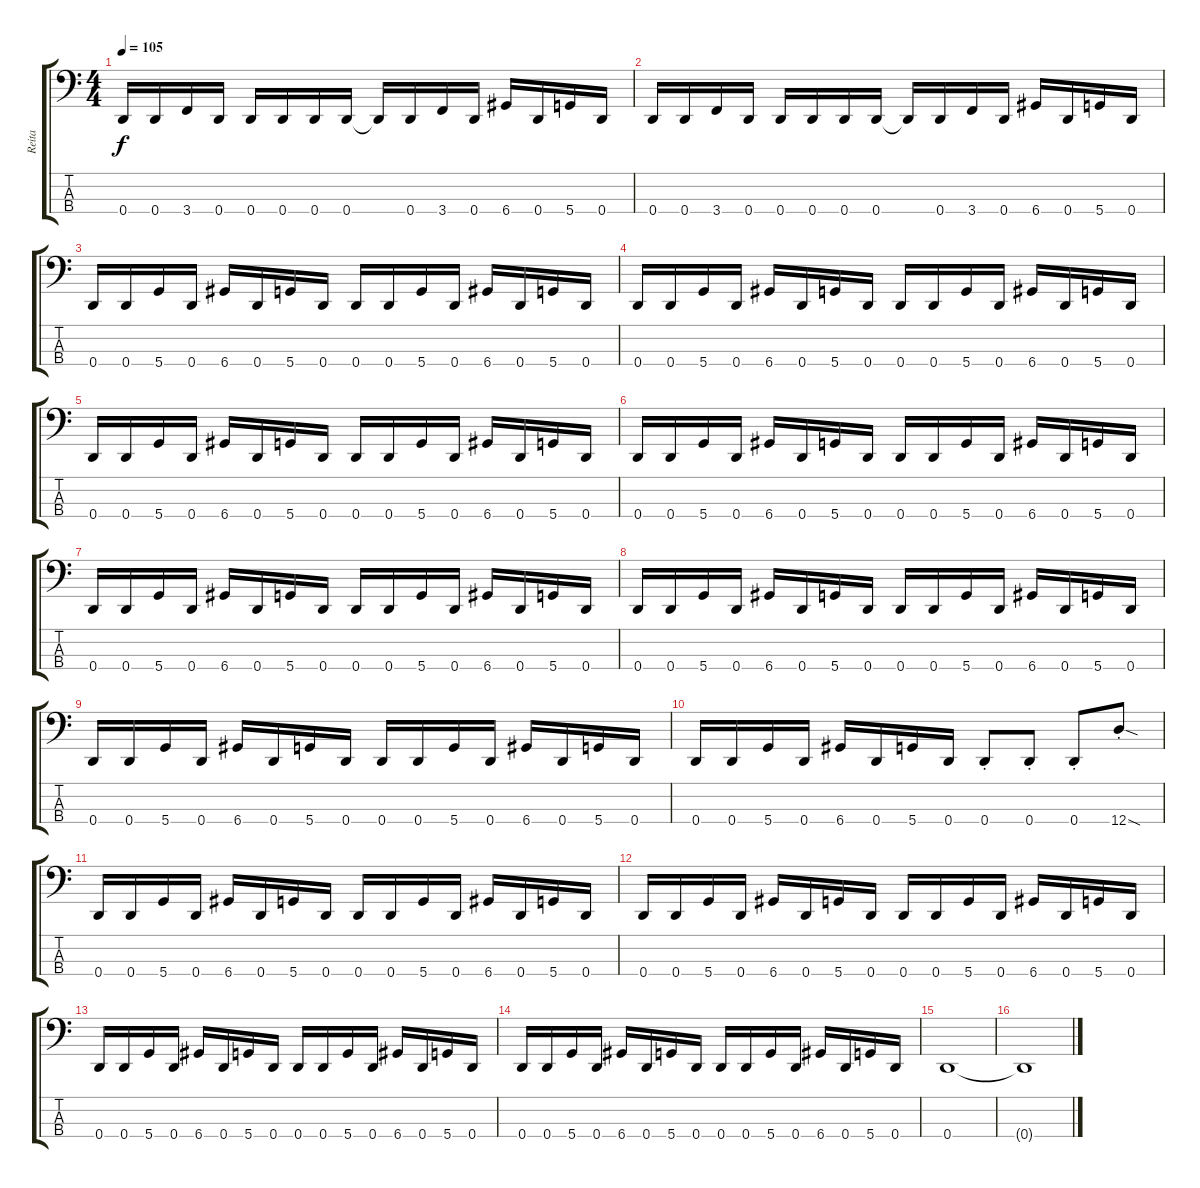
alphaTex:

\track ("Reita" "Reita") {instrument electricbasspick}
\staff {score tabs}
\tuning (F2 C2 G1 D1) {hide}
\ts (4 4)
\tempo 105
\clef f4
\ks c
0.4.16{dy f} 0.4.16 3.4.16 0.4.16 0.4.16 0.4.16 0.4.16 0.4.16 0.4{t}.16 0.4.16 3.4.16 0.4.16 6.4.16 0.4.16 5.4.16 0.4.16 |
0.4.16 0.4.16 3.4.16 0.4.16 0.4.16 0.4.16 0.4.16 0.4.16 0.4{t}.16 0.4.16 3.4.16 0.4.16 6.4.16 0.4.16 5.4.16 0.4.16 |
0.4.16 0.4.16 5.4.16 0.4.16 6.4.16 0.4.16 5.4.16 0.4.16 0.4.16 0.4.16 5.4.16 0.4.16 6.4.16 0.4.16 5.4.16 0.4.16 |
0.4.16 0.4.16 5.4.16 0.4.16 6.4.16 0.4.16 5.4.16 0.4.16 0.4.16 0.4.16 5.4.16 0.4.16 6.4.16 0.4.16 5.4.16 0.4.16 |
0.4.16 0.4.16 5.4.16 0.4.16 6.4.16 0.4.16 5.4.16 0.4.16 0.4.16 0.4.16 5.4.16 0.4.16 6.4.16 0.4.16 5.4.16 0.4.16 |
0.4.16 0.4.16 5.4.16 0.4.16 6.4.16 0.4.16 5.4.16 0.4.16 0.4.16 0.4.16 5.4.16 0.4.16 6.4.16 0.4.16 5.4.16 0.4.16 |
0.4.16 0.4.16 5.4.16 0.4.16 6.4.16 0.4.16 5.4.16 0.4.16 0.4.16 0.4.16 5.4.16 0.4.16 6.4.16 0.4.16 5.4.16 0.4.16 |
0.4.16 0.4.16 5.4.16 0.4.16 6.4.16 0.4.16 5.4.16 0.4.16 0.4.16 0.4.16 5.4.16 0.4.16 6.4.16 0.4.16 5.4.16 0.4.16 |
0.4.16 0.4.16 5.4.16 0.4.16 6.4.16 0.4.16 5.4.16 0.4.16 0.4.16 0.4.16 5.4.16 0.4.16 6.4.16 0.4.16 5.4.16 0.4.16 |
0.4.16 0.4.16 5.4.16 0.4.16 6.4.16 0.4.16 5.4.16 0.4.16 0.4{st}.8 0.4{st}.8 0.4{st}.8 12.4{sod st}.8 |
0.4.16 0.4.16 5.4.16 0.4.16 6.4.16 0.4.16 5.4.16 0.4.16 0.4.16 0.4.16 5.4.16 0.4.16 6.4.16 0.4.16 5.4.16 0.4.16 |
0.4.16 0.4.16 5.4.16 0.4.16 6.4.16 0.4.16 5.4.16 0.4.16 0.4.16 0.4.16 5.4.16 0.4.16 6.4.16 0.4.16 5.4.16 0.4.16 |
0.4.16 0.4.16 5.4.16 0.4.16 6.4.16 0.4.16 5.4.16 0.4.16 0.4.16 0.4.16 5.4.16 0.4.16 6.4.16 0.4.16 5.4.16 0.4.16 |
0.4.16 0.4.16 5.4.16 0.4.16 6.4.16 0.4.16 5.4.16 0.4.16 0.4.16 0.4.16 5.4.16 0.4.16 6.4.16 0.4.16 5.4.16 0.4.16 |
0.4.1 |
0.4{t}.1
